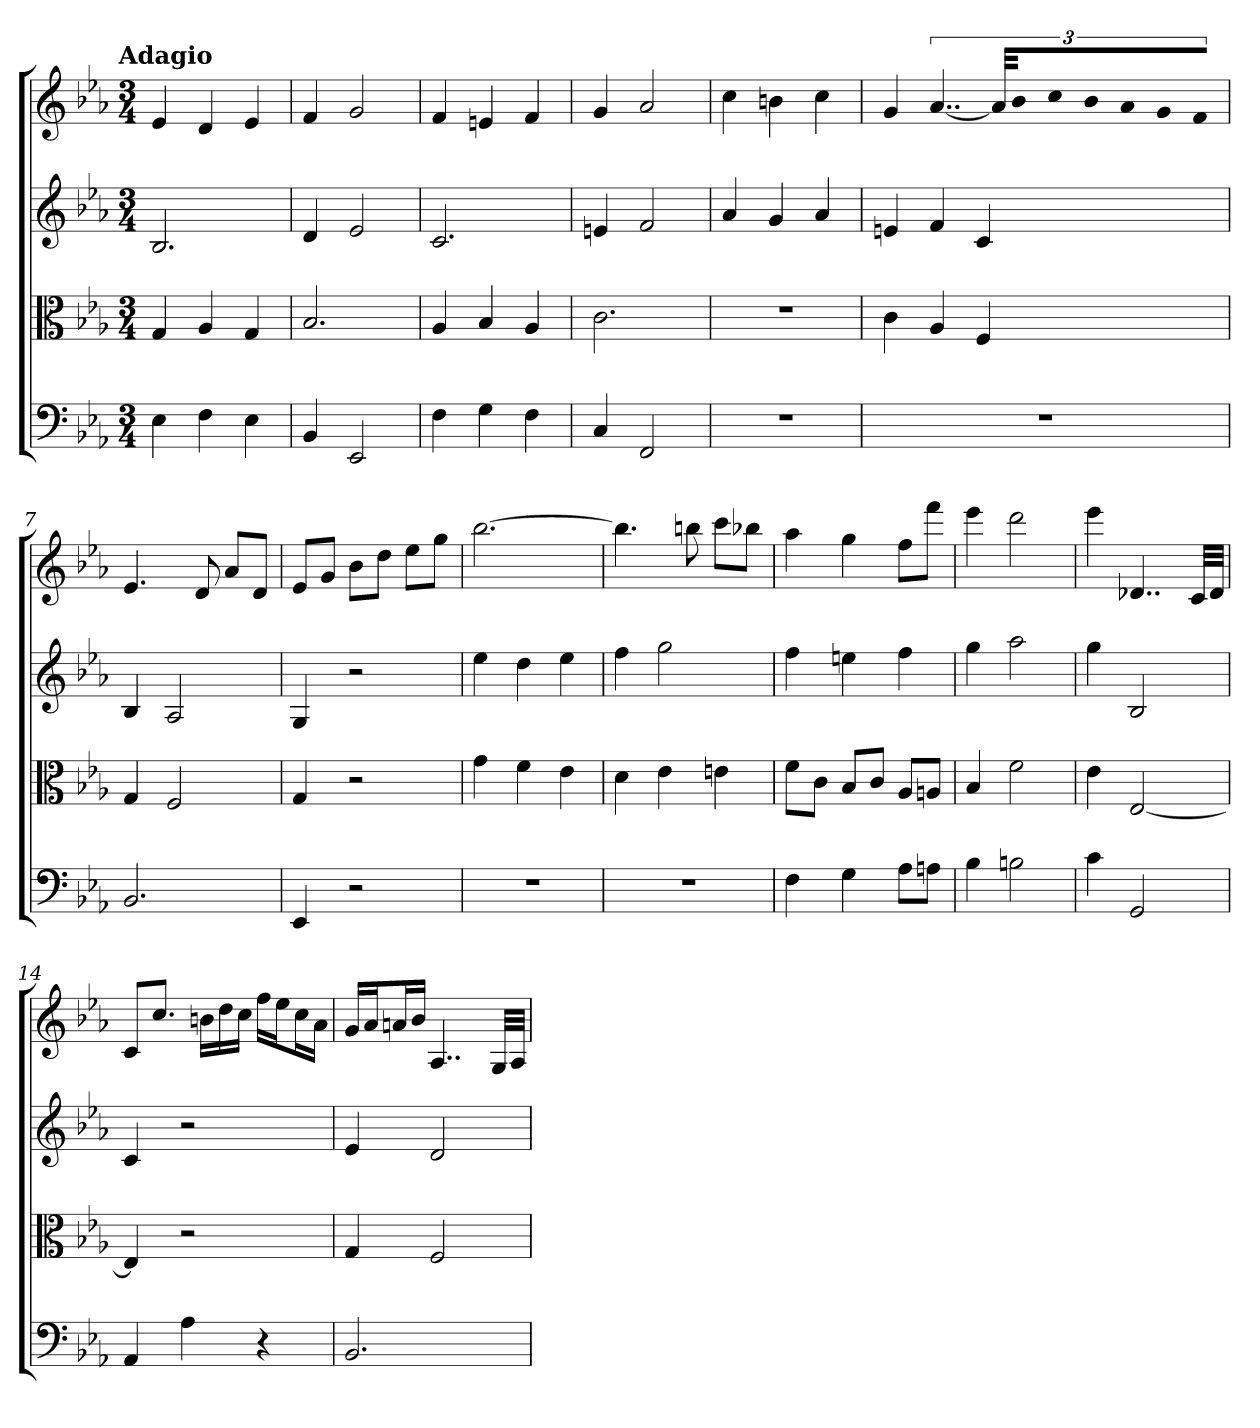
**kern	**kern	**kern	**kern
*part4	*part3	*part2	*part1
*staff4	*staff3	*staff2	*staff1
*clefF4	*clefC3	*	*
*k[b-e-a-]	*k[b-e-a-]	*k[b-e-a-]	*k[b-e-a-]
*E-:	*E-:	*E-:	*E-:
!!LO:TX:omd:t=Adagio
*M3/4	*M3/4	*M3/4	*M3/4
*MM56	*MM56	*MM56	*MM56
=	=	=	=
4E-	4G	2.B-	4e-
4F	4A-	.	4d
4E-	4G	.	4e-
=2	=2	=2	=2
4BB-	2.B-	4d	4f
2EE-	.	2e-	2g
=3	=3	=3	=3
4F	4A-	2.c	4f
4G	4B-	.	4en
4F	4A-	.	4f
=4	=4	=4	=4
4C	2.c	4en	4g
2FF	.	2f	2a-
=5	=5	=5	=5
2.r	2.r	4a-	4cc
.	.	4g	4bn
.	.	4a-	4cc
=6	=6	=6	=6
2.r	4c	4en	4g
.	4A-	4f	[6..a-
.	4F	4c	.
.	.	.	48a-LLL]
.	.	.	32b-
.	.	.	32ccJJ
.	.	.	32b-LL
.	.	.	32a-
.	.	.	32g
.	.	.	32fJJJ
=7	=7	=7	=7
2.BB-	4G	4B-	4.e-
.	2F	2A-	.
.	.	.	8d
.	.	.	8a-L
.	.	.	8dJ
=8	=8	=8	=8
4EE-	4G	4G	8e-L
.	.	.	8gJ
2r	2r	2r	8b-L
.	.	.	8ddJ
.	.	.	8ee-L
.	.	.	8ggJ
=9	=9	=9	=9
2.r	4g	4ee-	[2.bb-
.	4f	4dd	.
.	4e-	4ee-	.
=10	=10	=10	=10
2.r	4d	4ff	4.bb-]
.	4e-	2gg	.
.	.	.	8bbn
.	4en	.	8cccL
.	.	.	8bb-XJ
=11	=11	=11	=11
4F	8f\L	4ff	4aa-
.	8c\J	.	.
4G	8B-/L	4een	4gg
.	8c/J	.	.
8A-\L	8A-/L	4ff	8ffL
8An\J	8An/J	.	8fffJ
=12	=12	=12	=12
4B-	4B-	4gg	4eee-
2Bn	2f	2aa-	2ddd
=13	=13	=13	=13
4c	4e-	4gg	4eee-
2GG	[2E-	2B-	4..d-X
.	.	.	32cLLL
.	.	.	32d-JJJ
=14	=14	=14	=14
4AA-	4E-]	4c	8cL
.	.	.	8.ccJ
4A-	2r	2r	.
.	.	.	16bnLL
.	.	.	16dd
.	.	.	16ccJJ
4r	.	.	16ffLL
.	.	.	16ee-J
.	.	.	16ccL
.	.	.	16a-JJ
=15	=15	=15	=15
2.BB-	4G	4e-	16gLL
.	.	.	16a-J
.	.	.	16anL
.	.	.	16b-JJ
.	2F	2d	4..A-
.	.	.	32GLLL
.	.	.	32A-JJJ
=	=	=	=
*-	*-	*-	*-
